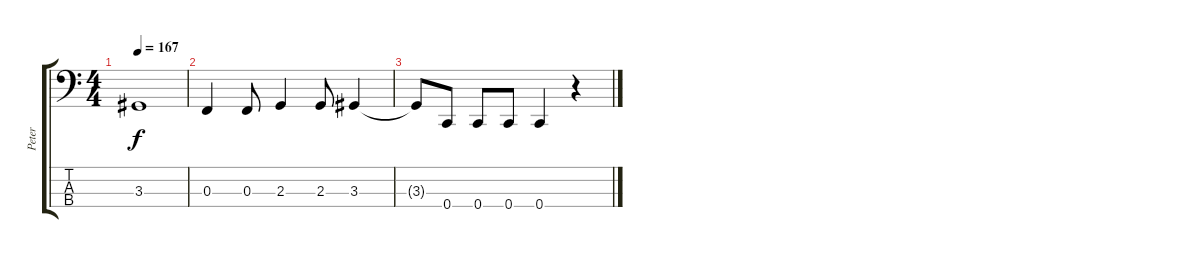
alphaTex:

\track ("Peter" "Peter") {instrument slapbass1}
\staff {score tabs}
\tuning (Eb2 Bb1 F1 C1) {hide}
\ts (4 4)
\tempo 167
\clef f4
\ks c
3.3{t}.1{dy f} |
0.3.4 0.3.8 2.3.4 2.3.8 3.3.4 |
3.3{t}.8 0.4.8 0.4.8 0.4.8 0.4.4 r.4
